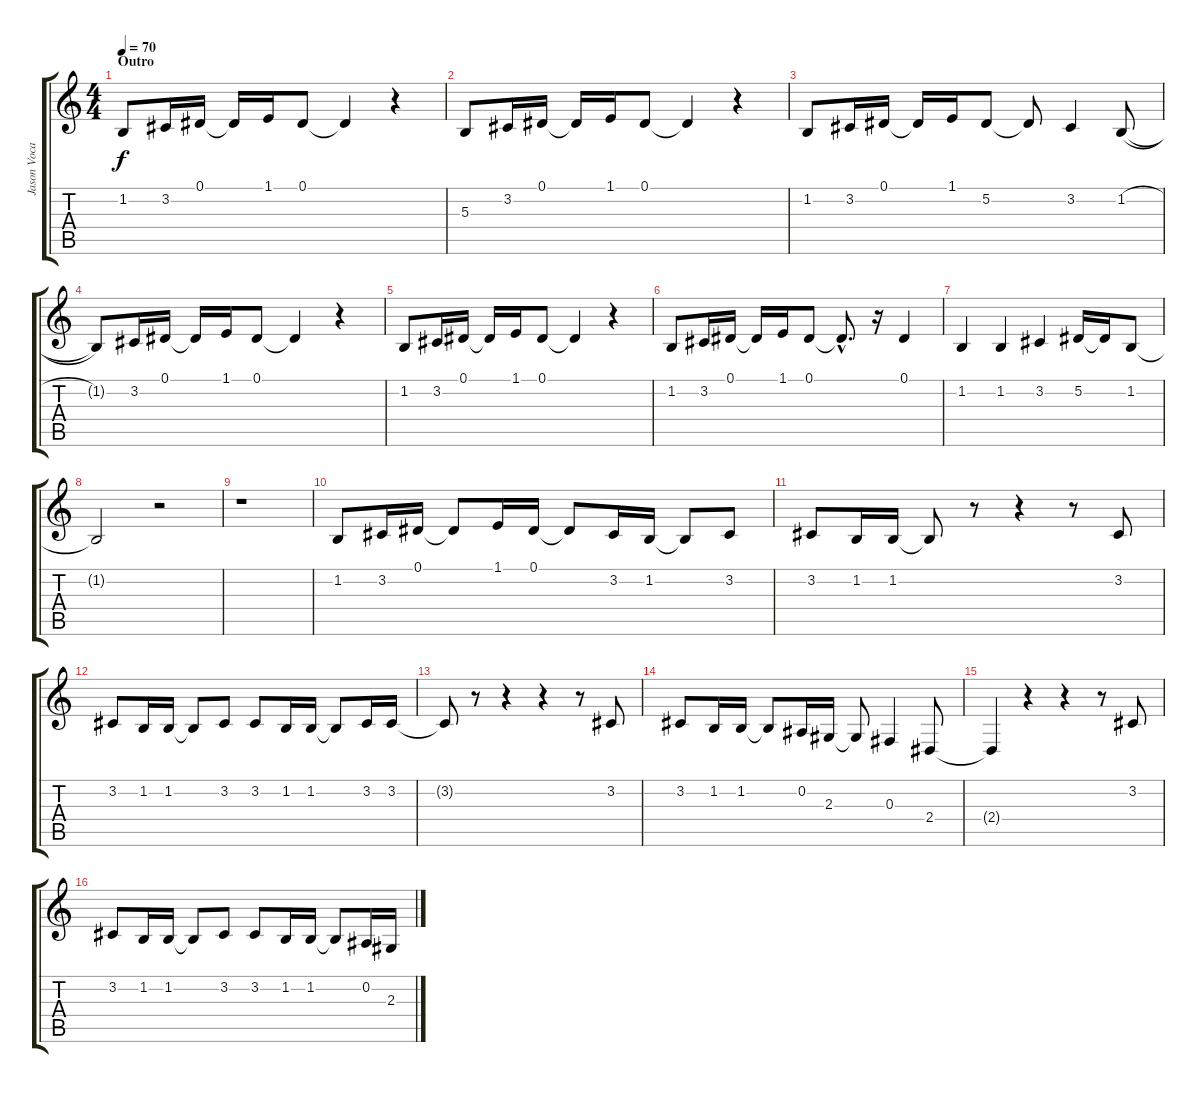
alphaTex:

\track ("Jason Vocals" "Jason Voca") {instrument oboe}
\staff {score tabs}
\tuning (Eb4 Bb3 Gb3 Db3 Ab2 Eb2) {hide}
\ts (4 4)
\section ("" "Outro")
\tempo 70
\clef g2
\ks c
1.2.8{dy f} 3.2.16 0.1.16 0.1{t}.16 1.1.16 0.1.8 0.1{t}.4 r.4 |
5.3.8 3.2.16 0.1.16 0.1{t}.16 1.1.16 0.1.8 0.1{t}.4 r.4 |
1.2.8 3.2.16 0.1.16 0.1{t}.16 1.1.16 5.2.8 5.2{t}.8 3.2.4 1.2{h}.8 |
1.2{t}.8 3.2.16 0.1.16 0.1{t}.16 1.1.16 0.1.8 0.1{t}.4 r.4 |
1.2.8 3.2.16 0.1.16 0.1{t}.16 1.1.16 0.1.8 0.1{t}.4 r.4 |
1.2.8 3.2.16 0.1.16 0.1{t}.16 1.1.16 0.1.8 0.1{hac t}.8{d} r.16 0.1.4 |
1.2.4 1.2.4 3.2.4 5.2.16 5.2{t}.16 1.2.8 |
1.2{t}.2 r.2 |
r.1 |
1.2.8 3.2.16 0.1.16 0.1{t}.8 1.1.16 0.1.16 0.1{t}.8 3.2.16 1.2.16 1.2{t}.8 3.2.8 |
3.2.8 1.2.16 1.2.16 1.2{t}.8 r.8 r.4 r.8 3.2.8 |
3.2.8 1.2.16 1.2.16 1.2{t}.8 3.2.8 3.2.8 1.2.16 1.2.16 1.2{t}.8 3.2.16 3.2.16 |
3.2{t}.8 r.8 r.4 r.4 r.8 3.2.8 |
3.2.8 1.2.16 1.2.16 1.2{t}.8 0.2.16 2.3.16 2.3{t}.8 0.3.4 2.4.8 |
2.4{t}.4 r.4 r.4 r.8 3.2.8 |
3.2.8 1.2.16 1.2.16 1.2{t}.8 3.2.8 3.2.8 1.2.16 1.2.16 1.2{t}.8 0.2.16 2.3.16
